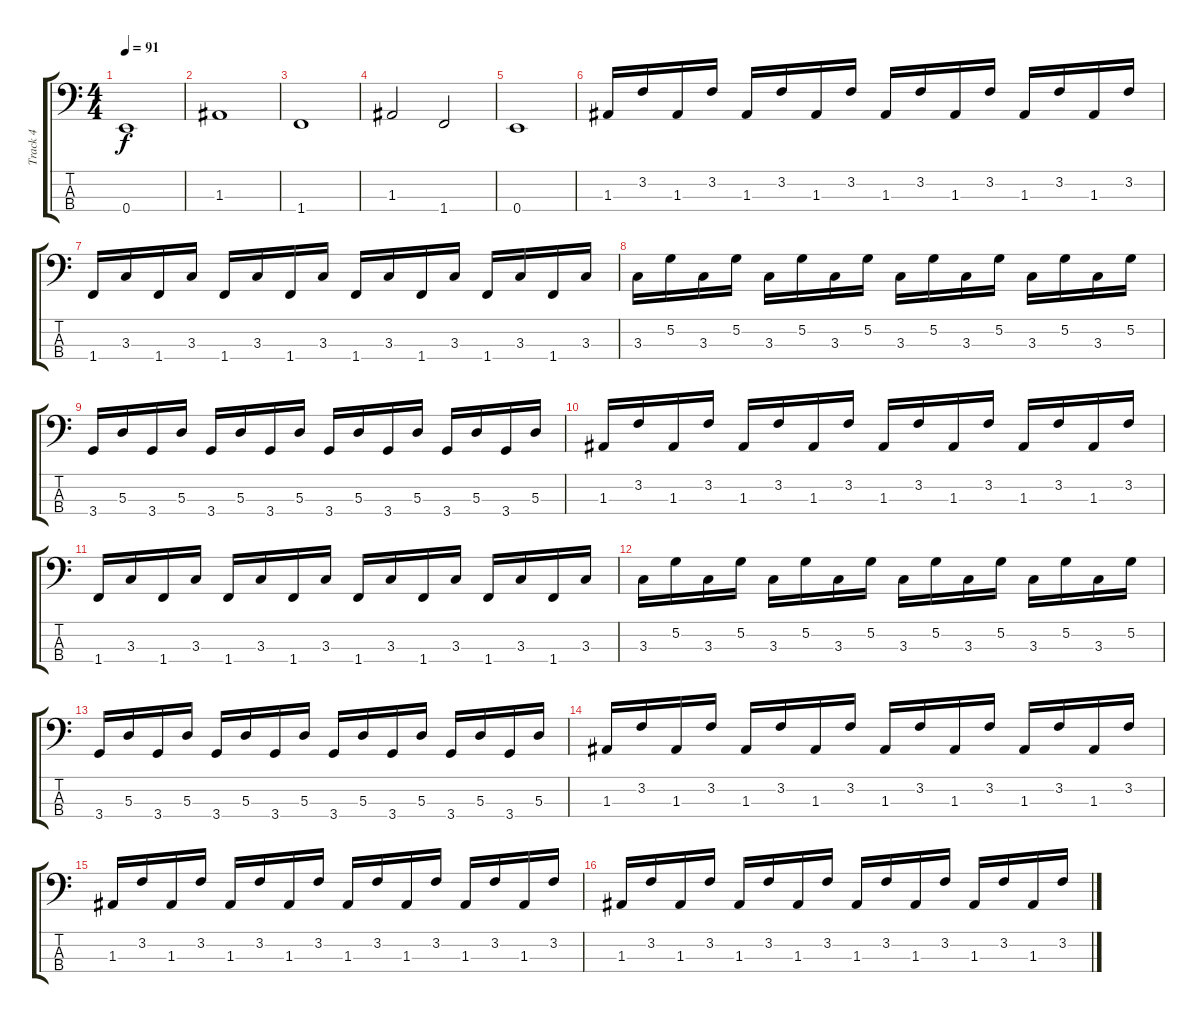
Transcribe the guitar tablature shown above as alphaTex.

\track ("Track 4" "Track 4") {instrument electricbassfinger}
\staff {score tabs}
\tuning (G2 D2 A1 E1) {hide}
\ts (4 4)
\tempo 91
\clef f4
\ks c
0.4.1{dy f} |
1.3.1 |
1.4.1 |
1.3.2 1.4.2 |
0.4.1 |
1.3.16 3.2.16 1.3.16 3.2.16 1.3.16 3.2.16 1.3.16 3.2.16 1.3.16 3.2.16 1.3.16 3.2.16 1.3.16 3.2.16 1.3.16 3.2.16 |
1.4.16 3.3.16 1.4.16 3.3.16 1.4.16 3.3.16 1.4.16 3.3.16 1.4.16 3.3.16 1.4.16 3.3.16 1.4.16 3.3.16 1.4.16 3.3.16 |
3.3.16 5.2.16 3.3.16 5.2.16 3.3.16 5.2.16 3.3.16 5.2.16 3.3.16 5.2.16 3.3.16 5.2.16 3.3.16 5.2.16 3.3.16 5.2.16 |
3.4.16 5.3.16 3.4.16 5.3.16 3.4.16 5.3.16 3.4.16 5.3.16 3.4.16 5.3.16 3.4.16 5.3.16 3.4.16 5.3.16 3.4.16 5.3.16 |
1.3.16 3.2.16 1.3.16 3.2.16 1.3.16 3.2.16 1.3.16 3.2.16 1.3.16 3.2.16 1.3.16 3.2.16 1.3.16 3.2.16 1.3.16 3.2.16 |
1.4.16 3.3.16 1.4.16 3.3.16 1.4.16 3.3.16 1.4.16 3.3.16 1.4.16 3.3.16 1.4.16 3.3.16 1.4.16 3.3.16 1.4.16 3.3.16 |
3.3.16 5.2.16 3.3.16 5.2.16 3.3.16 5.2.16 3.3.16 5.2.16 3.3.16 5.2.16 3.3.16 5.2.16 3.3.16 5.2.16 3.3.16 5.2.16 |
3.4.16 5.3.16 3.4.16 5.3.16 3.4.16 5.3.16 3.4.16 5.3.16 3.4.16 5.3.16 3.4.16 5.3.16 3.4.16 5.3.16 3.4.16 5.3.16 |
1.3.16 3.2.16 1.3.16 3.2.16 1.3.16 3.2.16 1.3.16 3.2.16 1.3.16 3.2.16 1.3.16 3.2.16 1.3.16 3.2.16 1.3.16 3.2.16 |
1.3.16 3.2.16 1.3.16 3.2.16 1.3.16 3.2.16 1.3.16 3.2.16 1.3.16 3.2.16 1.3.16 3.2.16 1.3.16 3.2.16 1.3.16 3.2.16 |
1.3.16 3.2.16 1.3.16 3.2.16 1.3.16 3.2.16 1.3.16 3.2.16 1.3.16 3.2.16 1.3.16 3.2.16 1.3.16 3.2.16 1.3.16 3.2.16
